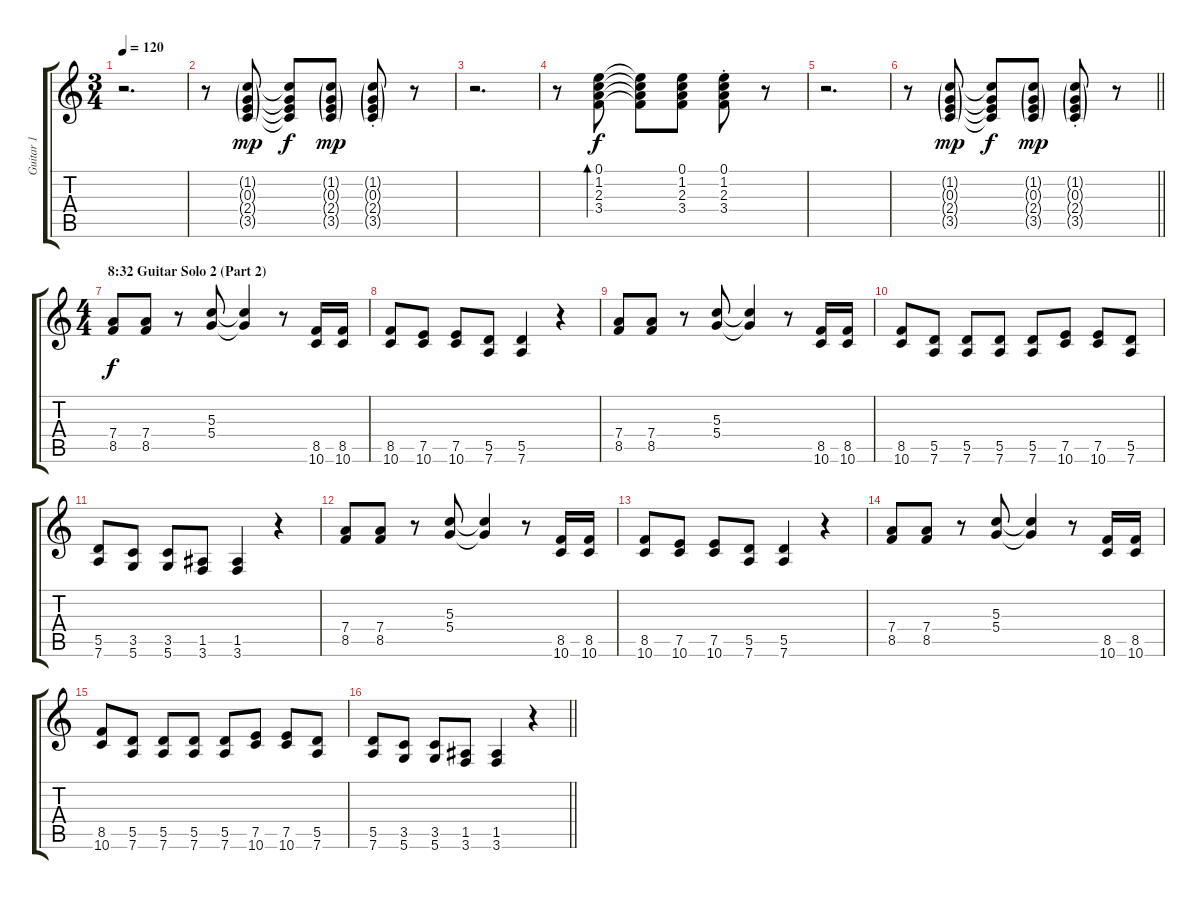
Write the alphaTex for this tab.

\track ("Guitar 1" "Guitar 1") {instrument acousticguitarsteel}
\staff {score tabs}
\tuning (E4 B3 G3 D3 A2 D2) {hide}
\ts (3 4)
\tempo 120
\clef g2
\ks c
r.2{d dy f} |
r.8 (1.2{g} 0.3{g} 2.4{g} 3.5{g}).8{dy mp} (1.2{t} 0.3{t} 2.4{t} 3.5{t}).8{dy f} (1.2{g} 0.3{g} 2.4{g} 3.5{g}).8{dy mp} (1.2{g st} 0.3{g st} 2.4{g st} 3.5{g st}).8 r.8 |
r.2{d} |
r.8 (0.1 1.2 2.3 3.4).8{bd 240 dy f} (0.1{t} 1.2{t} 2.3{t} 3.4{t}).8 (0.1 1.2 2.3 3.4).8 (0.1{st} 1.2{st} 2.3{st} 3.4{st}).8 r.8 |
r.2{d} |
\barLineRight lightlight
r.8 (1.2{g} 0.3{g} 2.4{g} 3.5{g}).8{dy mp} (1.2{t} 0.3{t} 2.4{t} 3.5{t}).8{dy f} (1.2{g} 0.3{g} 2.4{g} 3.5{g}).8{dy mp} (1.2{g st} 0.3{g st} 2.4{g st} 3.5{g st}).8 r.8 |
\ts (4 4)
\section ("" "8:32 Guitar Solo 2 (Part 2)")
(7.4 8.5).8{dy f} (7.4 8.5).8 r.8 (5.3 5.4).8 (5.3{t} 5.4{t}).4 r.8 (8.5 10.6).16 (8.5 10.6).16 |
(8.5 10.6).8 (7.5 10.6).8 (7.5 10.6).8 (5.5 7.6).8 (5.5 7.6).4 r.4 |
(7.4 8.5).8 (7.4 8.5).8 r.8 (5.3 5.4).8 (5.3{t} 5.4{t}).4 r.8 (8.5 10.6).16 (8.5 10.6).16 |
(8.5 10.6).8 (5.5 7.6).8 (5.5 7.6).8 (5.5 7.6).8 (5.5 7.6).8 (7.5 10.6).8 (7.5 10.6).8 (5.5 7.6).8 |
(5.5 7.6).8 (3.5 5.6).8 (3.5 5.6).8 (1.5 3.6).8 (1.5 3.6).4 r.4 |
(7.4 8.5).8 (7.4 8.5).8 r.8 (5.3 5.4).8 (5.3{t} 5.4{t}).4 r.8 (8.5 10.6).16 (8.5 10.6).16 |
(8.5 10.6).8 (7.5 10.6).8 (7.5 10.6).8 (5.5 7.6).8 (5.5 7.6).4 r.4 |
(7.4 8.5).8 (7.4 8.5).8 r.8 (5.3 5.4).8 (5.3{t} 5.4{t}).4 r.8 (8.5 10.6).16 (8.5 10.6).16 |
(8.5 10.6).8 (5.5 7.6).8 (5.5 7.6).8 (5.5 7.6).8 (5.5 7.6).8 (7.5 10.6).8 (7.5 10.6).8 (5.5 7.6).8 |
\barLineRight lightlight
(5.5 7.6).8 (3.5 5.6).8 (3.5 5.6).8 (1.5 3.6).8 (1.5 3.6).4 r.4
